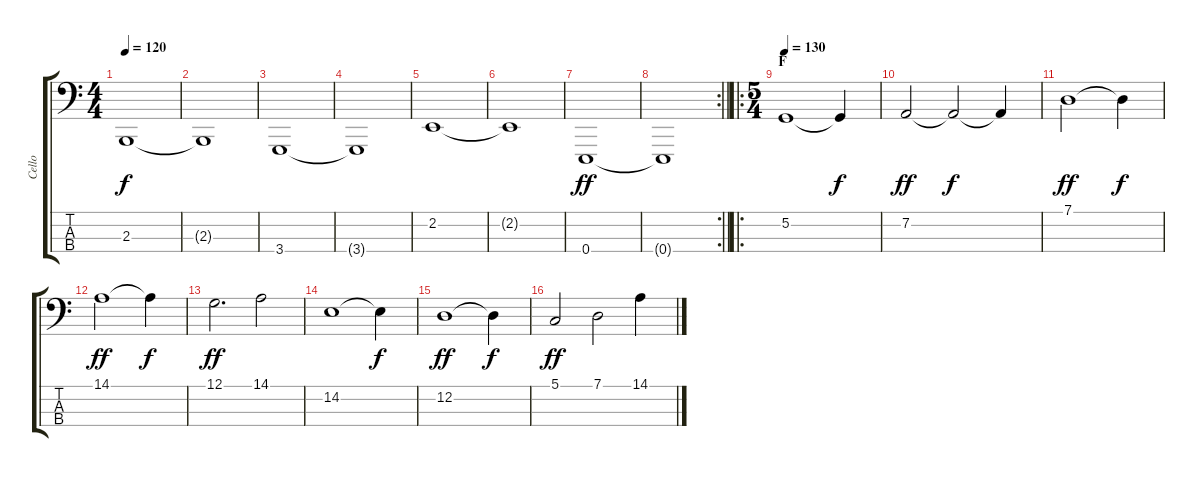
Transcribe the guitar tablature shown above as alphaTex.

\track ("Cello" "Cello") {instrument cello bank 255}
\staff {score tabs}
\tuning (G2 D2 A1 E1) {hide}
\ts (4 4)
\tempo 120
\clef f4
\ks c
2.3.1{dy f} |
2.3{t}.1 |
3.4.1 |
3.4{t}.1 |
2.2.1 |
2.2{t}.1 |
0.4.1{dy ff} |
\rc 2
\barLineRight lightlight
0.4{t}.1 |
\ro
\ts (5 4)
\section ("" "F")
\tempo 130
5.2.1 5.2{t}.4{dy f} |
7.2.2{dy ff} 7.2{t}.2{dy f} 7.2{t}.4 |
7.1.1{dy ff beam merge} 7.1{t}.4{dy f} |
14.1.1{dy ff beam merge} 14.1{t}.4{dy f} |
12.1.2{d dy ff} 14.1.2 |
14.2.1 14.2{t}.4{dy f} |
12.2.1{dy ff} 12.2{t}.4{dy f} |
5.1.2{dy ff} 7.1.2{beam merge} 14.1.4
